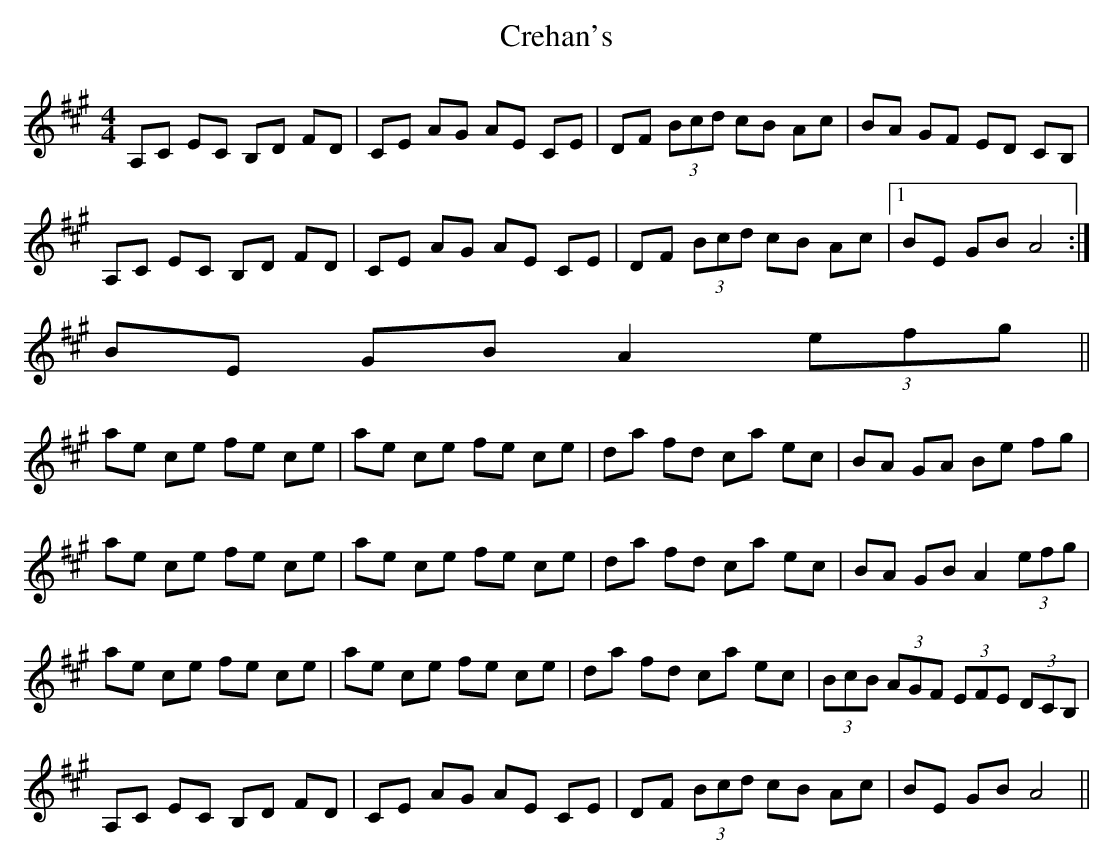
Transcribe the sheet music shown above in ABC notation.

X:1
T:Crehan's
M:4/4
L:1/8
K:A
A,C EC B,D FD|CE AG AE CE|DF (3Bcd cB Ac|BA GF ED CB,|
A,C EC B,D FD|CE AG AE CE|DF (3Bcd cB Ac|1 BE GB A4:|
2 BE GB A2 (3efg||
ae ce fe ce|ae ce fe ce|da fd ca ec|BA GA Be fg|
ae ce fe ce|ae ce fe ce|da fd ca ec|BA GB A2 (3efg|
ae ce fe ce|ae ce fe ce|da fd ca ec|(3BcB (3AGF (3EFE (3DCB,|
A,C EC B,D FD|CE AG AE CE|DF (3Bcd cB Ac|BE GB A4||
